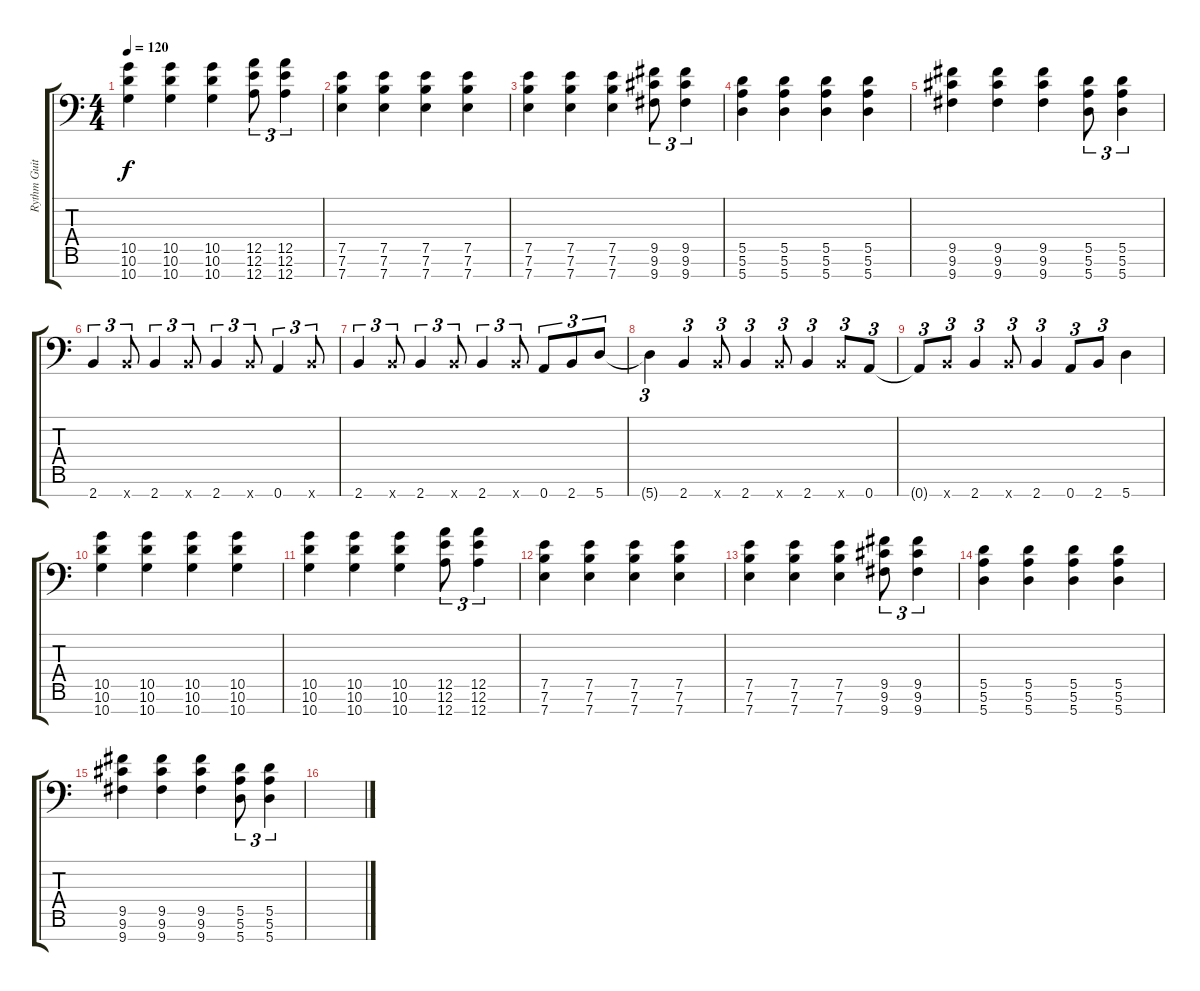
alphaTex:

\track ("Rythm Guitar #2" "Rythm Guit") {instrument distortionguitar}
\staff {score tabs}
\tuning (D4 A3 E3 D3 A2 E2 A1) {hide}
\ts (4 4)
\tempo 120
\clef f4
\ks c
(10.5 10.6 10.7).4{dy f} (10.5 10.6 10.7).4 (10.5 10.6 10.7).4 (12.5 12.6 12.7).8{tu (3 2)} (12.5 12.6 12.7).4{tu (3 2)} |
(7.5 7.6 7.7).4 (7.5 7.6 7.7).4 (7.5 7.6 7.7).4 (7.5 7.6 7.7).4 |
(7.5 7.6 7.7).4 (7.5 7.6 7.7).4 (7.5 7.6 7.7).4 (9.5 9.6 9.7).8{tu (3 2)} (9.5 9.6 9.7).4{tu (3 2)} |
(5.5 5.6 5.7).4 (5.5 5.6 5.7).4 (5.5 5.6 5.7).4 (5.5 5.6 5.7).4 |
(9.5 9.6 9.7).4 (9.5 9.6 9.7).4 (9.5 9.6 9.7).4 (5.5 5.6 5.7).8{tu (3 2)} (5.5 5.6 5.7).4{tu (3 2)} |
2.7.4{tu (3 2)} 2.7{x}.8{tu (3 2)} 2.7.4{tu (3 2)} 2.7{x}.8{tu (3 2)} 2.7.4{tu (3 2)} 2.7{x}.8{tu (3 2)} 0.7.4{tu (3 2)} 2.7{x}.8{tu (3 2)} |
2.7.4{tu (3 2)} 2.7{x}.8{tu (3 2)} 2.7.4{tu (3 2)} 2.7{x}.8{tu (3 2)} 2.7.4{tu (3 2)} 2.7{x}.8{tu (3 2)} 0.7.8{tu (3 2)} 2.7.8{tu (3 2)} 5.7.8{tu (3 2)} |
5.7{t}.4{tu (3 2)} 2.7.4{tu (3 2)} 2.7{x}.8{tu (3 2)} 2.7.4{tu (3 2)} 2.7{x}.8{tu (3 2)} 2.7.4{tu (3 2)} 2.7{x}.8{tu (3 2)} 0.7.8{tu (3 2)} |
0.7{t}.8{tu (3 2)} 2.7{x}.8{tu (3 2)} 2.7.4{tu (3 2)} 2.7{x}.8{tu (3 2)} 2.7.4{tu (3 2)} 0.7.8{tu (3 2)} 2.7.8{tu (3 2)} 5.7.4 |
(10.5 10.6 10.7).4 (10.5 10.6 10.7).4 (10.5 10.6 10.7).4 (10.5 10.6 10.7).4 |
(10.5 10.6 10.7).4 (10.5 10.6 10.7).4 (10.5 10.6 10.7).4 (12.5 12.6 12.7).8{tu (3 2)} (12.5 12.6 12.7).4{tu (3 2)} |
(7.5 7.6 7.7).4 (7.5 7.6 7.7).4 (7.5 7.6 7.7).4 (7.5 7.6 7.7).4 |
(7.5 7.6 7.7).4 (7.5 7.6 7.7).4 (7.5 7.6 7.7).4 (9.5 9.6 9.7).8{tu (3 2)} (9.5 9.6 9.7).4{tu (3 2)} |
(5.5 5.6 5.7).4 (5.5 5.6 5.7).4 (5.5 5.6 5.7).4 (5.5 5.6 5.7).4 |
(9.5 9.6 9.7).4 (9.5 9.6 9.7).4 (9.5 9.6 9.7).4 (5.5 5.6 5.7).8{tu (3 2)} (5.5 5.6 5.7).4{tu (3 2)} |
\section ("" "")
